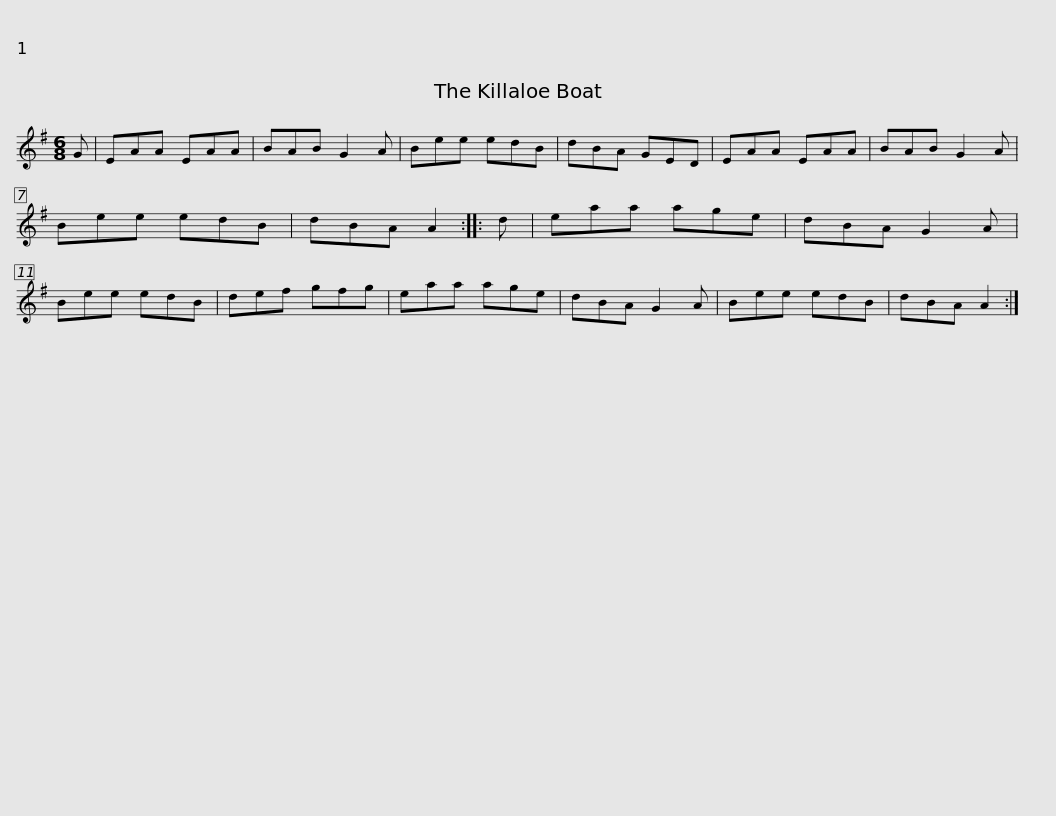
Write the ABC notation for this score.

X:1
L:1/8
M:6/8
I:linebreak $
K:G
V:1 treble
V:1
 G | EAA EAA | BAB G2 A | Bee edB | dBA GED | %5
 EAA EAA | BAB G2 A | Bee edB |$ dBA A2 :: d | %10
 eaa age | dBA G2 A | Bee edB | def gfg | eaa age | %15
 dBA G2 A |$ Bee edB | dBA A2 :| %18
